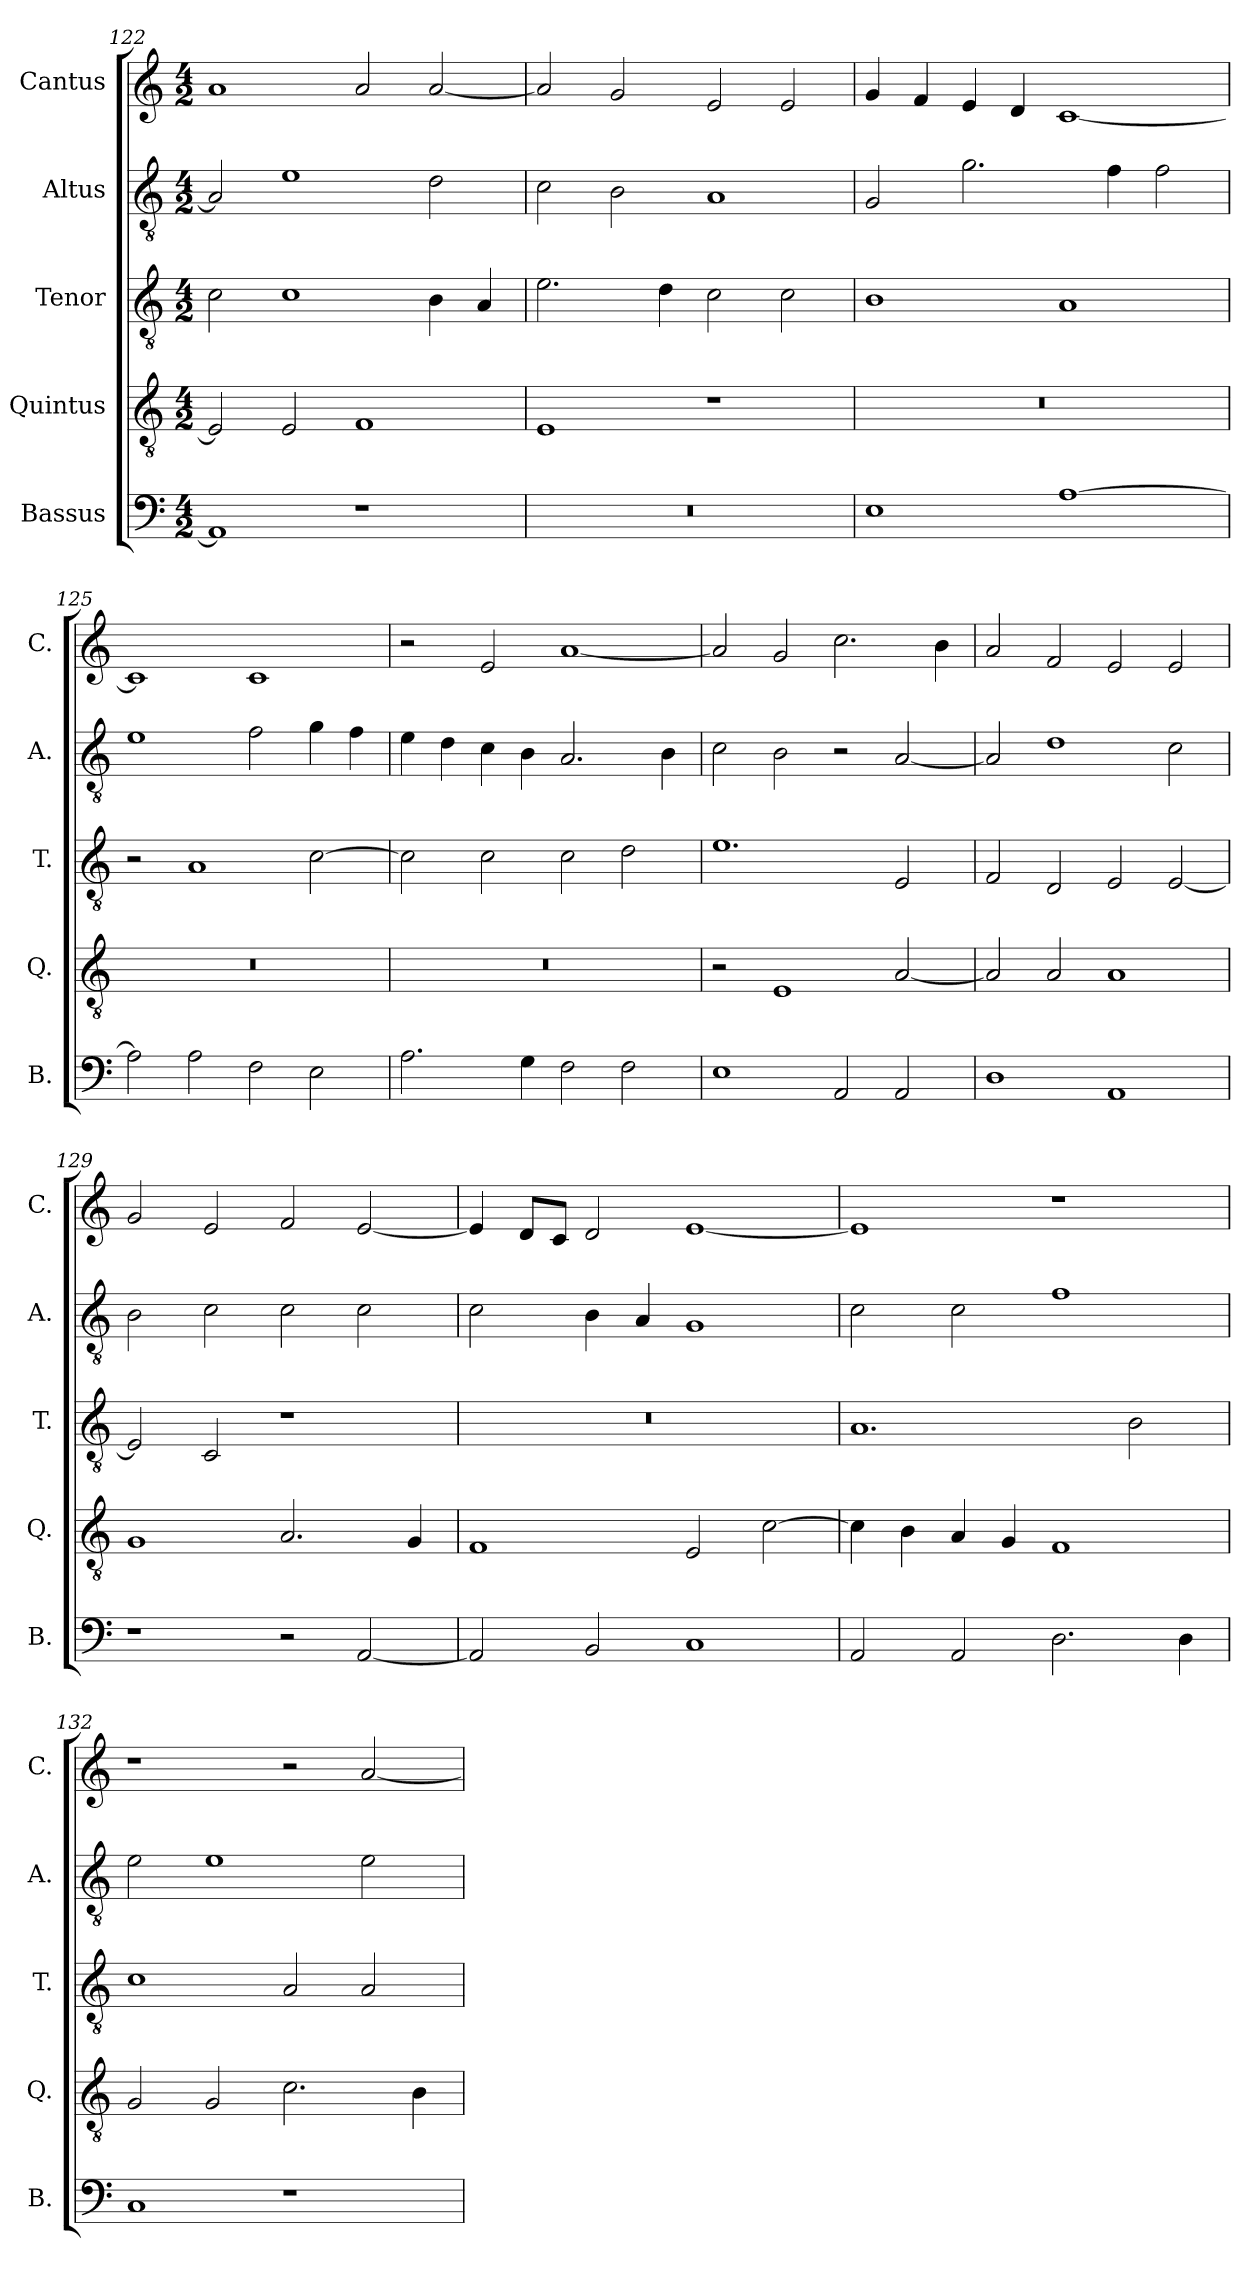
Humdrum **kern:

**kern	**kern	**kern	**kern	**kern
*part5	*part4	*part3	*part2	*part1
*staff5	*staff4	*staff3	*staff2	*staff1
*I"Bassus	*I"Quintus	*I"Tenor	*I"Altus	*I"Cantus
*I'B.	*I'Q.	*I'T.	*I'A.	*I'C.
*clefF4	*clefGv2	*clefGv2	*clefGv2	*clefG2
*k[]	*k[]	*k[]	*k[]	*k[]
*M4/2	*M4/2	*M4/2	*M4/2	*M4/2
=122	=122	=122	=122	=122
1AA]	2E/]	2c\	2A/]	1a
.	2E/	1c	1e	.
1r	1F	.	.	2a/
.	.	4B\	2d\	[2a/
.	.	4A/	.	.
=123	=123	=123	=123	=123
0r	1E	2.e\	2c\	2a/]
.	.	.	2B\	2g/
.	.	4d\	.	.
.	1r	2c\	1A	2e/
.	.	2c\	.	2e/
=124	=124	=124	=124	=124
1E	0r	1B	2G/	4g/
.	.	.	.	4f/
.	.	.	2.g\	4e/
.	.	.	.	4d/
[1A	.	1A	.	[1c
.	.	.	4f\	.
.	.	.	2f\	.
=125	=125	=125	=125	=125
2A\]	0r	2r	1e	1c]
2A\	.	1A	.	.
2F\	.	.	2f\	1c
2E\	.	[2c\	4g\	.
.	.	.	4f\	.
=126	=126	=126	=126	=126
2.A\	0r	2c\]	4e\	2r
.	.	.	4d\	.
.	.	2c\	4c\	2e/
4G\	.	.	4B\	.
2F\	.	2c\	2.A/	[1a
2F\	.	2d\	.	.
.	.	.	4B\	.
=127	=127	=127	=127	=127
1E	2r	1.e	2c\	2a/]
.	1E	.	2B\	2g/
2AA/	.	.	2r	2.cc\
2AA/	[2A/	2E/	[2A/	.
.	.	.	.	4b\
=128	=128	=128	=128	=128
1D	2A/]	2F/	2A/]	2a/
.	2A/	2D/	1d	2f/
1AA	1A	2E/	.	2e/
.	.	[2E/	2c\	2e/
=129	=129	=129	=129	=129
1r	1G	2E/]	2B\	2g/
.	.	2C/	2c\	2e/
2r	2.A/	1r	2c\	2f/
[2AA/	.	.	2c\	[2e/
.	4G/	.	.	.
=130	=130	=130	=130	=130
2AA/]	1F	0r	2c\	4e/]
.	.	.	.	8d/L
.	.	.	.	8c/J
2BB/	.	.	4B\	2d/
.	.	.	4A/	.
1C	2E/	.	1G	[1e
.	[2c\	.	.	.
=131	=131	=131	=131	=131
2AA/	4c\]	1.A	2c\	1e]
.	4B\	.	.	.
2AA/	4A/	.	2c\	.
.	4G/	.	.	.
2.D\	1F	.	1f	1r
.	.	2B\	.	.
4D\	.	.	.	.
=132	=132	=132	=132	=132
1C	2G/	1c	2e\	1r
.	2G/	.	1e	.
1r	2.c\	2A/	.	2r
.	.	2A/	2e\	[2a/
.	4B\	.	.	.
=	=	=	=	=
*-	*-	*-	*-	*-
